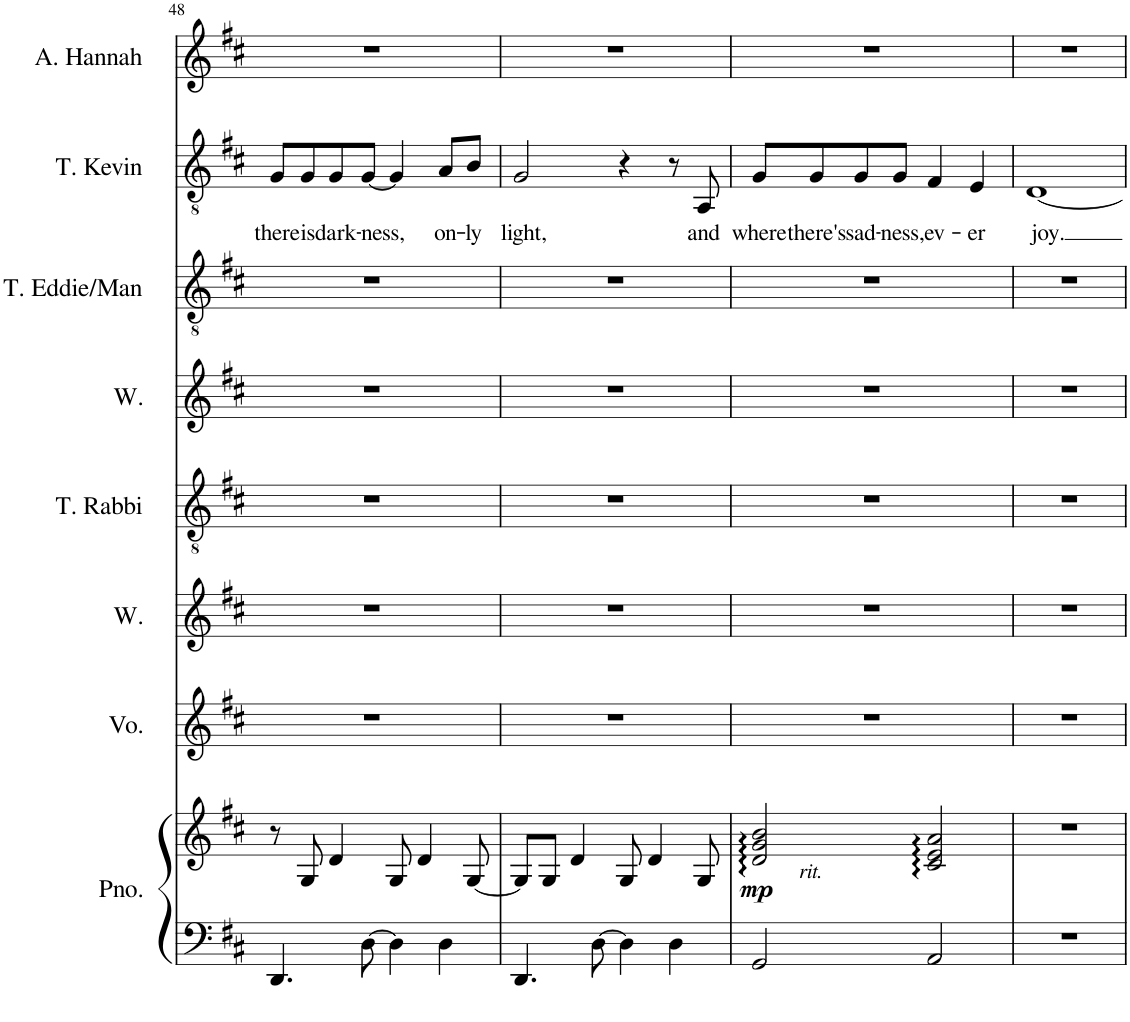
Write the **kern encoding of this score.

**kern	**kern	**dynam	**kern	**kern	**kern	**kern	**kern	**kern	**text	**kern
*part8	*part8	*part8	*part7	*part6	*part5	*part4	*part3	*part2	*part2	*part1
*staff9	*staff8	*staff8/9	*staff7	*staff6	*staff5	*staff4	*staff3	*staff2	*staff2	*staff1
*I"Piano	*	*	*I"Voice	*I"Women	*I"Tenor	*I"Women	*I"Tenor	*I"Tenor	*	*I"Alto
*I'Pno.	*	*	*I'Vo.	*I'W.	*	*I'W.	*	*	*	*
!!LO:PB:g=z
*clefF4	*clefG2	*	*clefG2	*clefG2	*clefGv2	*clefG2	*clefGv2	*clefGv2	*	*clefG2
*k[f#c#]	*k[f#c#]	*	*k[f#c#]	*k[f#c#]	*k[f#c#]	*k[f#c#]	*k[f#c#]	*k[f#c#]	*	*k[f#c#]
*M4/4	*M4/4	*	*M4/4	*M4/4	*M4/4	*M4/4	*M4/4	*M4/4	*	*M4/4
=48	=48	=48	=48	=48	=48	=48	=48	=48	=48	=48
!	!	!	!	!	!	!	!	!	!LO:LY:b	!
4.DD/	8r	.	1r	1r	1r	1r	1r	8G/L	there	1r
!	!	!	!	!	!	!	!	!	!LO:LY:b	!
.	8G/	.	.	.	.	.	.	8G/	is	.
!	!	!	!	!	!	!	!	!	!LO:LY:b	!
.	4d/	.	.	.	.	.	.	8G/	dark-	.
!	!	!	!	!	!	!	!	!	!LO:LY:b	!
[8D\	.	.	.	.	.	.	.	[8G/J	-ness,	.
4D\]	8G/	.	.	.	.	.	.	4G/]	.	.
.	4d/	.	.	.	.	.	.	.	.	.
!	!	!	!	!	!	!	!	!	!LO:LY:b	!
4D\	.	.	.	.	.	.	.	8A/L	on-	.
!	!	!	!	!	!	!	!	!	!LO:LY:b	!
.	[8G/	.	.	.	.	.	.	8B/J	-ly	.
=49	=49	=49	=49	=49	=49	=49	=49	=49	=49	=49
!	!	!	!	!	!	!	!	!	!LO:LY:b	!
4.DD/	8G/L]	.	1r	1r	1r	1r	1r	2G/	light,	1r
.	8G/J	.	.	.	.	.	.	.	.	.
.	4d/	.	.	.	.	.	.	.	.	.
[8D\	.	.	.	.	.	.	.	.	.	.
4D\]	8G/	.	.	.	.	.	.	4r	.	.
.	4d/	.	.	.	.	.	.	.	.	.
4D\	.	.	.	.	.	.	.	8r	.	.
!	!	!	!	!	!	!	!	!	!LO:LY:b	!
.	8G/	.	.	.	.	.	.	8AA/	and	.
=50	=50	=50	=50	=50	=50	=50	=50	=50	=50	=50
!	!LO:TX:b:i:t=rit.	!	!	!	!	!	!	!	!	!
!	!	!LO:DY:b	!	!	!	!	!	!	!LO:LY:b	!
2GG/	2d/ 2g/ 2b/	mp	1r	1r	1r	1r	1r	8G/L	where	1r
!	!	!	!	!	!	!	!	!	!LO:LY:b	!
.	.	.	.	.	.	.	.	8G/	there's	.
!	!	!	!	!	!	!	!	!	!LO:LY:b	!
.	.	.	.	.	.	.	.	8G/	sad-	.
!	!	!	!	!	!	!	!	!	!LO:LY:b	!
.	.	.	.	.	.	.	.	8G/J	-ness,	.
!	!	!	!	!	!	!	!	!	!LO:LY:b	!
2AA/	2c#/ 2e/ 2a/	.	.	.	.	.	.	4F#/	ev-	.
!	!	!	!	!	!	!	!	!	!LO:LY:b	!
.	.	.	.	.	.	.	.	4E/	-er	.
=51	=51	=51	=51	=51	=51	=51	=51	=51	=51	=51
!	!	!	!	!	!	!	!	!	!LO:LY:b	!
1r	1r	.	1r	1r	1r	1r	1r	[1D	joy.	1r
=	=	=	=	=	=	=	=	=	=	=
*-	*-	*-	*-	*-	*-	*-	*-	*-	*-	*-
